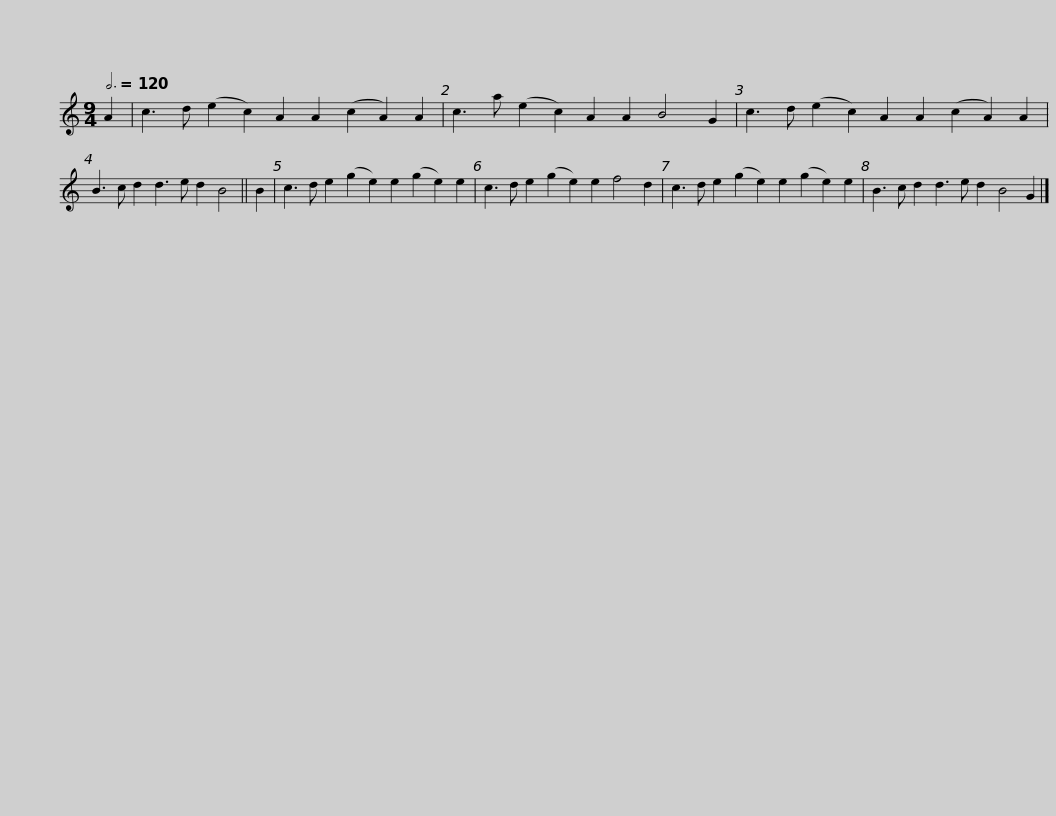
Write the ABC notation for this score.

X:1
L:1/8
Q:3/4=120
M:9/4
I:linebreak $
K:C
V:1 treble
V:1
 A2 | c3 d (e2 c2) A2 A2 (c2 A2) A2 | c3 a (e2 c2) A2 A2 B4 G2 | c3 d (e2 c2) A2 A2 (c2 A2) A2 | B3 c d2 d3 e d2 B4 || %5
 B2 |$ c3 d e2 (g2 e2) e2 (g2 e2) e2 | c3 d e2 (g2 e2) e2 f4 d2 | c3 d e2 (g2 e2) e2 (g2 e2) e2 | B3 c d2 d3 e d2 B4 G2 |] %10
